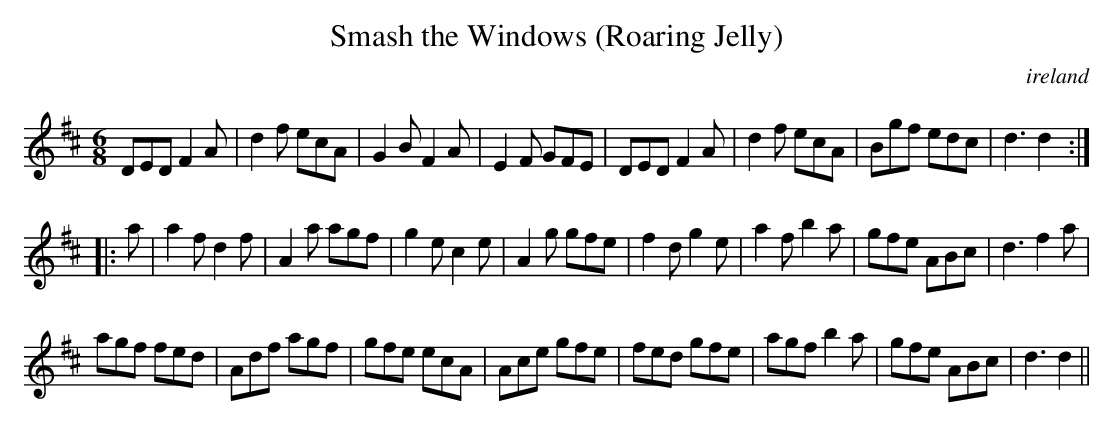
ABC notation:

X:1
T:Smash the Windows (Roaring Jelly)
O:ireland
M:6/8
K:D
DED F2A|d2f ecA|G2B F2A|E2F GFE|\
DED F2A|d2f ecA|Bgf edc|d3 d2::
a|\
a2f d2f|A2a agf|g2e c2e|A2g gfe|\
f2d g2e|a2f b2a|gfe ABc|d3 f2a|
agf fed|Adf agf|gfe ecA|Ace gfe|\
fed gfe|agf b2a|gfe ABc|d3 d2||
